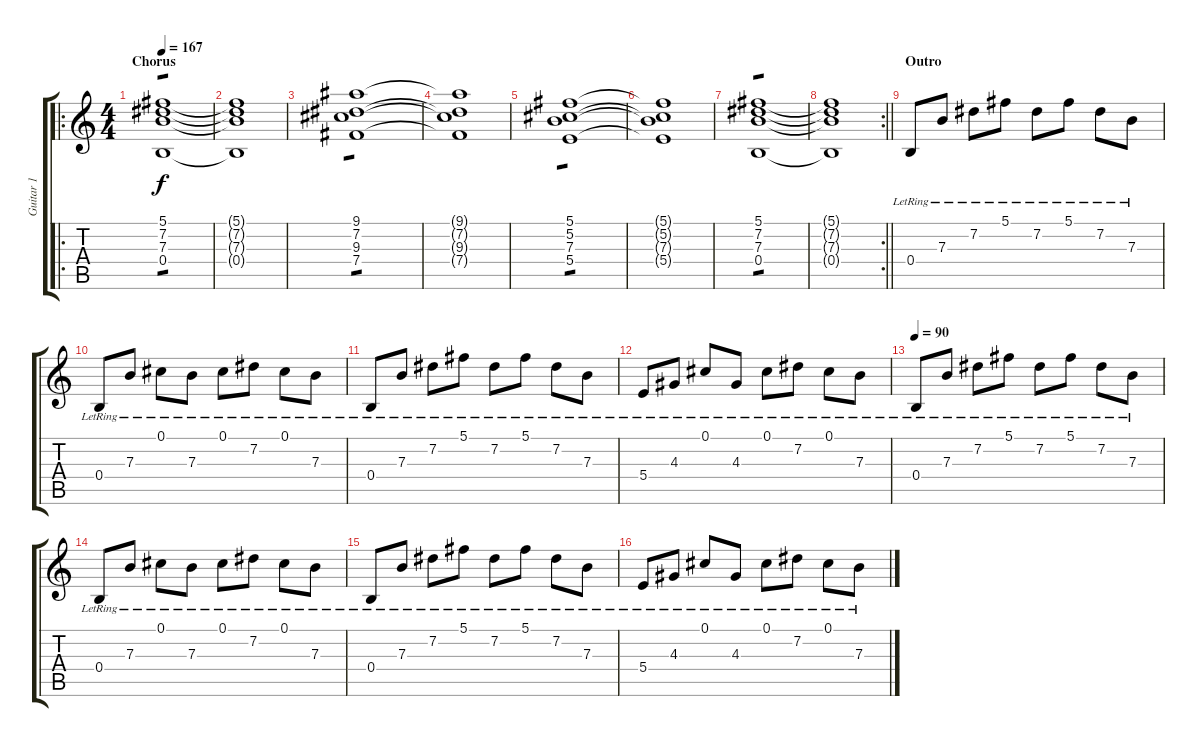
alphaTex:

\track ("Guitar 1" "Guitar 1") {instrument electricguitarjazz}
\staff {score tabs}
\tuning (Db4 Ab3 E3 B2 Gb2 B1) {hide}
\ro
\ts (4 4)
\section ("" "Chorus")
\tempo 167
\clef g2
\ks c
(5.1 7.2 7.3 0.4).1{tp 1 dy f} |
(5.1{t} 7.2{t} 7.3{t} 0.4{t}).1 |
(9.1 7.2 9.3 7.4).1{tp 1} |
(9.1{t} 7.2{t} 9.3{t} 7.4{t}).1 |
(5.1 5.2 7.3 5.4).1{tp 1} |
(5.1{t} 5.2{t} 7.3{t} 5.4{t}).1 |
(5.1 7.2 7.3 0.4).1{tp 1} |
\rc 2
\barLineRight lightlight
(5.1{t} 7.2{t} 7.3{t} 0.4{t}).1 |
\section ("" "Outro")
0.4{lr}.8 7.3{lr}.8 7.2{lr}.8 5.1{lr}.8 7.2{lr}.8 5.1{lr}.8 7.2{lr}.8 7.3{lr}.8 |
0.4{lr}.8 7.3{lr}.8 0.1{lr}.8 7.3{lr}.8 0.1{lr}.8 7.2{lr}.8 0.1{lr}.8 7.3{lr}.8 |
0.4{lr}.8 7.3{lr}.8 7.2{lr}.8 5.1{lr}.8 7.2{lr}.8 5.1{lr}.8 7.2{lr}.8 7.3{lr}.8 |
5.4{lr}.8 4.3{lr}.8 0.1{lr}.8 4.3{lr}.8 0.1{lr}.8 7.2{lr}.8 0.1{lr}.8 7.3{lr}.8 |
\tempo 90
0.4{lr}.8 7.3{lr}.8 7.2{lr}.8 5.1{lr}.8 7.2{lr}.8 5.1{lr}.8 7.2{lr}.8 7.3{lr}.8 |
0.4{lr}.8 7.3{lr}.8 0.1{lr}.8 7.3{lr}.8 0.1{lr}.8 7.2{lr}.8 0.1{lr}.8 7.3{lr}.8 |
0.4{lr}.8 7.3{lr}.8 7.2{lr}.8 5.1{lr}.8 7.2{lr}.8 5.1{lr}.8 7.2{lr}.8 7.3{lr}.8 |
5.4{lr}.8 4.3{lr}.8 0.1{lr}.8 4.3{lr}.8 0.1{lr}.8 7.2{lr}.8 0.1{lr}.8 7.3{lr}.8
